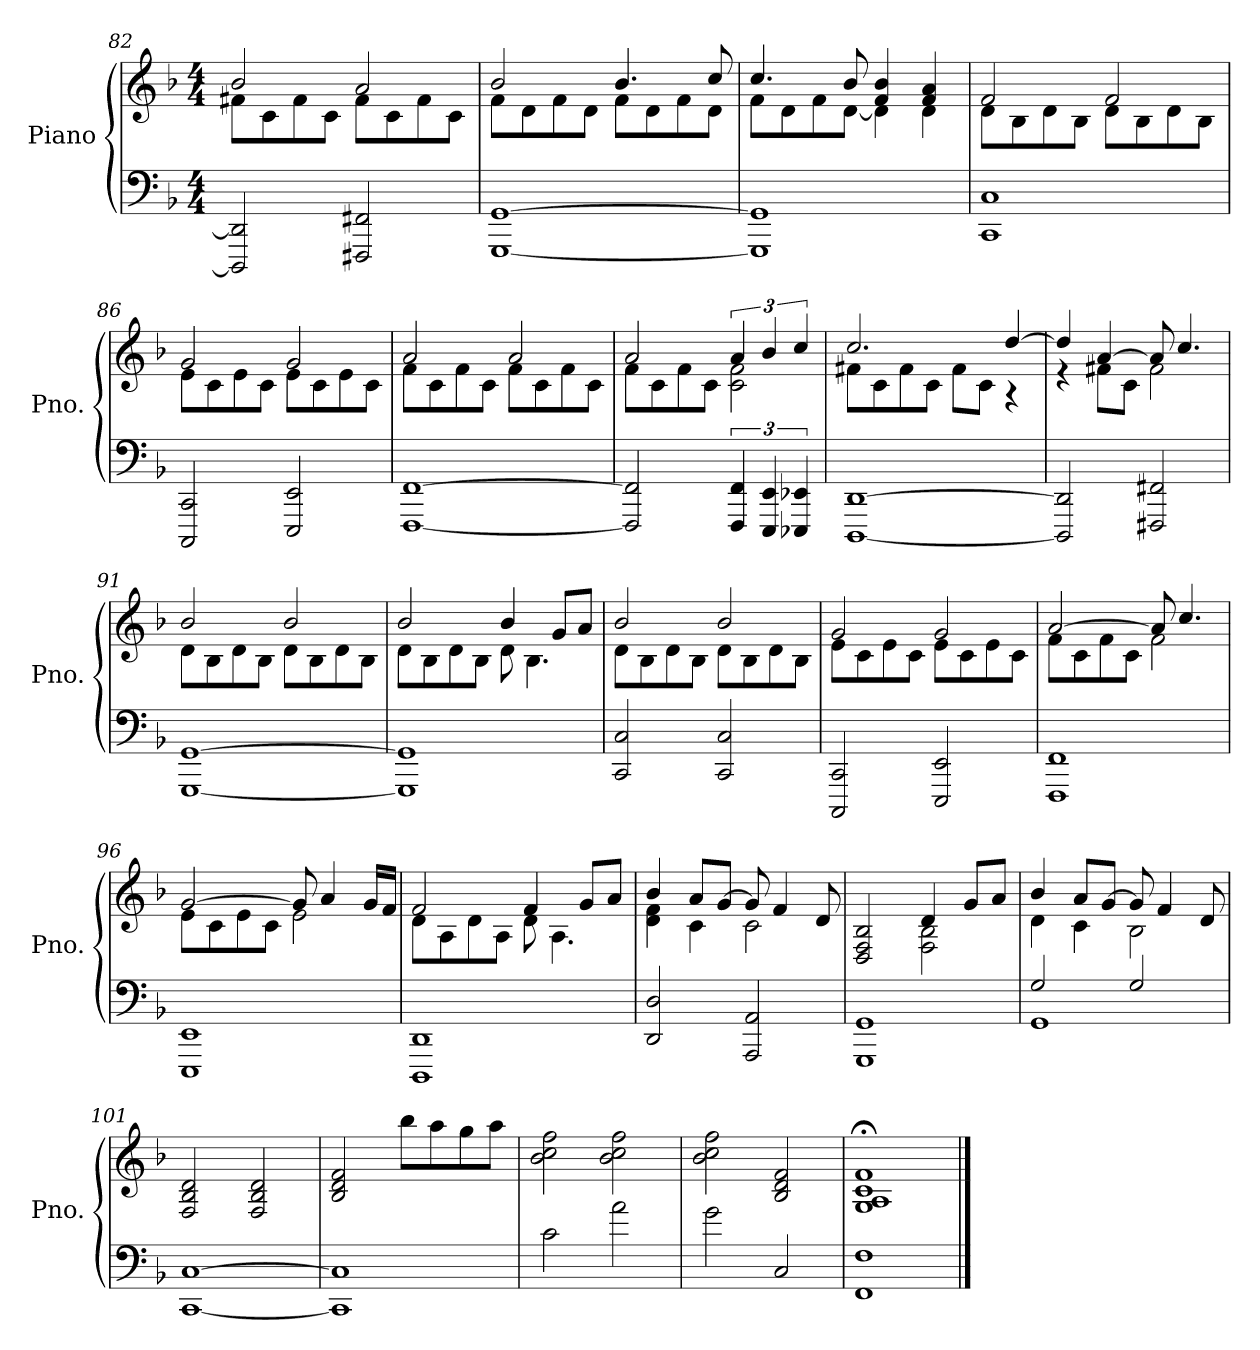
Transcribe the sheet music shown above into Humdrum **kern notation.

**kern	**kern
*part1	*part1
*staff2	*staff1
*I"Piano	*
*I'Pno.	*
*clefF4	*clefG2
*k[b-]	*k[b-]
*M4/4	*M4/4
=82	=82
*	*^
2DDD/] 2DD/]	2b-/	8f#X\L
.	.	8c\
.	.	8f#\
.	.	8c\J
2FFF#X/ 2FF#X/	2a/	8f#\L
.	.	8c\
.	.	8f#\
.	.	8c\J
!!LO:LB:g=z	!!
=83	=83	=83
[1GGG [1GG	2b-/	8f\L
.	.	8d\
.	.	8f\
.	.	8d\J
.	4.b-/	8f\L
.	.	8d\
.	.	8f\
.	8cc/	8d\J
=84	=84	=84
1GGG] 1GG]	4.cc/	8f\L
.	.	8d\
.	.	8f\
.	8b-/	[8d\J
.	4f/ 4b-/	4d\]
.	4f/ 4a/	4d\
=85	=85	=85
1CC 1C	2f/	8d\L
.	.	8B-\
.	.	8d\
.	.	8B-\J
.	2f/	8d\L
.	.	8B-\
.	.	8d\
.	.	8B-\J
=86	=86	=86
2CCC/ 2CC/	2g/	8e\L
.	.	8c\
.	.	8e\
.	.	8c\J
2EEE/ 2EE/	2g/	8e\L
.	.	8c\
.	.	8e\
.	.	8c\J
!!LO:LB:g=z	!!
=87	=87	=87
[1FFF [1FF	2a/	8f\L
.	.	8c\
.	.	8f\
.	.	8c\J
.	2a/	8f\L
.	.	8c\
.	.	8f\
.	.	8c\J
=88	=88	=88
2FFF/] 2FF/]	2a/	8f\L
.	.	8c\
.	.	8f\
.	.	8c\J
6FFF/ 6FF/	6a/	2c\ 2f\
6EEE/ 6EE/	6b-/	.
6EEE-X/ 6EE-X/	6cc/	.
=89	=89	=89
[1DDD [1DD	2.cc/	8f#X\L
.	.	8c\
.	.	8f#\
.	.	8c\J
.	.	8f#\L
.	.	8c\J
.	[4dd/	4r
=90	=90	=90
2DDD/] 2DD/]	4dd/]	4r
.	[4a/	8f#X\L
.	.	8c\J
2FFF#X/ 2FF#X/	8a/]	2f#\
.	4.cc/	.
!!LO:PB:g=z	!!
=91	=91	=91
[1GGG [1GG	2b-/	8d\L
.	.	8B-\
.	.	8d\
.	.	8B-\J
.	2b-/	8d\L
.	.	8B-\
.	.	8d\
.	.	8B-\J
=92	=92	=92
1GGG] 1GG]	2b-/	8d\L
.	.	8B-\
.	.	8d\
.	.	8B-\J
.	4b-/	8d\
.	.	4.B-\
.	8g/L	.
.	8a/J	.
=93	=93	=93
2CC/ 2C/	2b-/	8d\L
.	.	8B-\
.	.	8d\
.	.	8B-\J
2CC/ 2C/	2b-/	8d\L
.	.	8B-\
.	.	8d\
.	.	8B-\J
=94	=94	=94
2CCC/ 2CC/	2g/	8e\L
.	.	8c\
.	.	8e\
.	.	8c\J
2EEE/ 2EE/	2g/	8e\L
.	.	8c\
.	.	8e\
.	.	8c\J
!!LO:LB:g=z	!!
=95	=95	=95
1FFF 1FF	[2a/	8f\L
.	.	8c\
.	.	8f\
.	.	8c\J
.	8a/]	2f\
.	4.cc/	.
=96	=96	=96
1EEE 1EE	[2g/	8e\L
.	.	8c\
.	.	8e\
.	.	8c\J
.	8g/]	2e\
.	4a/	.
.	16g/LL	.
.	16f/JJ	.
=97	=97	=97
1DDD 1DD	2f/	8d\L
.	.	8A\
.	.	8d\
.	.	8A\J
.	4f/	8d\
.	.	4.A\
.	8g/L	.
.	8a/J	.
=98	=98	=98
2DD/ 2D/	4b-/	4d\ 4f\
.	8a/L	4c\
.	[8g/J	.
2AAA/ 2AA/	8g/]	2c\
.	4f/	.
.	8d/	.
=99	=99	=99
1GGG 1GG	2D/ 2F/ 2B-/	2ryy
.	4d/	2F\ 2B-\
.	8g/L	.
.	8a/J	.
!!LO:LB:g=z	!!
=100	=100	=100
*^	*	*
2G/	1GG	4b-/	4d\
.	.	8a/L	4c\
.	.	[8g/J	.
2G/	.	8g/]	2B-\
.	.	4f/	.
.	.	8d/	.
*v	*v	*	*
*	*v	*v
=101	=101
[1CC [1C	2F/ 2B-/ 2d/
.	2F/ 2B-/ 2d/
=102	=102
1CC] 1C]	2B-/ 2d/ 2f/
.	8bb-\L
.	8aa\
.	8gg\
.	8aa\J
=103	=103
2c\	2b-\ 2cc\ 2ff\
2a\	2b-\ 2cc\ 2ff\
=104	=104
2g\	2b-\ 2cc\ 2ff\
2C/	2B-/ 2d/ 2f/
=105	=105
1FF 1F	1G;< 1A;< 1c;< 1f;<
==	==
*-	*-
